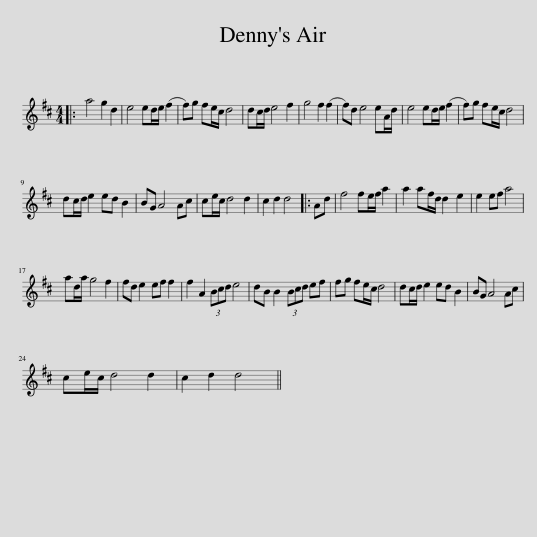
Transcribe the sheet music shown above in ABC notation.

X:1
L:1/8
M:4/4
I:linebreak $
K:D
V:1 treble
V:1
|: a4 g2 d2 | e4 ed/e/ (f2 | f)g fe/c/ d4 | dc/d/ e4 f2 | g4 f2 (f2 | %5
 f)d e4 eA/d/ | e4 ed/e/ (f2 | f)g fe/c/ d4 |$ dc/d/ e2 ed B2 | BG A4 Ac | %10
 ce/c/ d4 d2 | c2 d2 d4 |: Ad | f4 fe/f/ a2 | a2 af/d/ d2 e2 | %15
 e2 ef a4 |$ ad/a/ g4 f2 | fd e2 ef f2 | f2 A2 (3Bcd e4 | dB B2 (3Bcd ef | %20
 fg fe/c/ d4 | dc/d/ e2 ed B2 | BG A4 Ac |$ ce/c/ d4 d2 | c2 d2 d4 || %25
